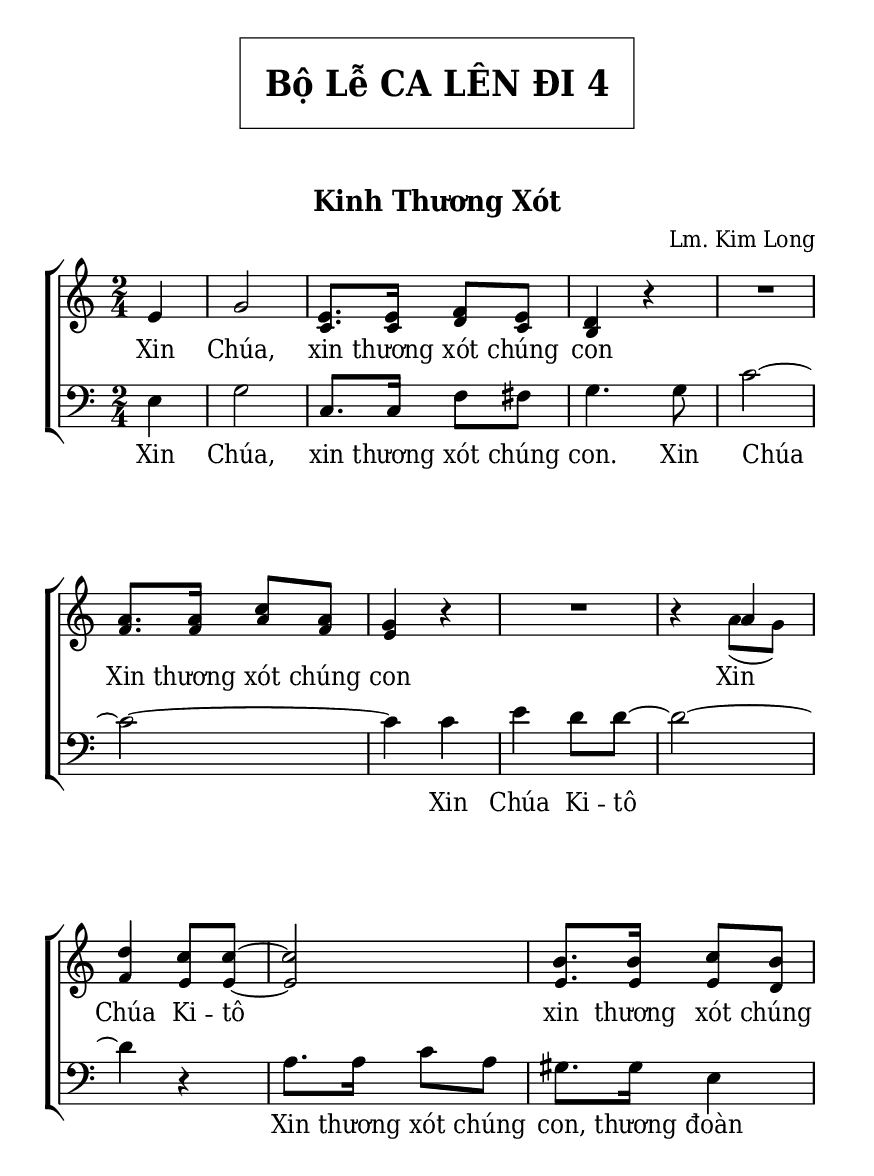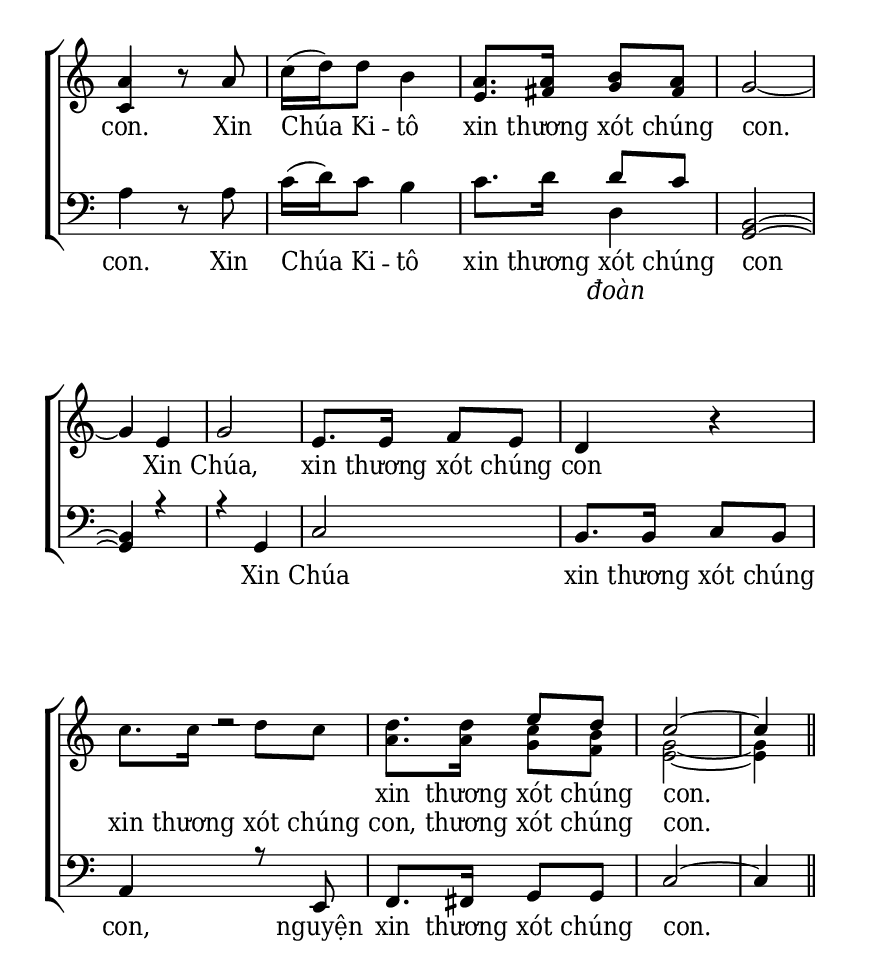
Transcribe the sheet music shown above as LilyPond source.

% Cài đặt chung
\version "2.22.1"
\include "english.ly"

\header {
  title = \markup \fill-line {
    \center-column {
      \box \pad-markup #2 "Bộ Lễ CA LÊN ĐI 4"
      \null \null
    }
  }
  subtitle = \markup { \huge \bold "Kinh Thương Xót" }
  composer = "Lm. Kim Long"
  %arranger = " "
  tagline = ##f
}

% Nhạc điệp khúc
nhacDiepKhucSop = \relative c' {
  \partial 4 e4 |
  g2 |
  e8. e16 f8 e |
  d4 r |
  R2
  a'8. a16 c8 a |
  g4 r |
  R2
  r4
  \once \override NoteColumn.force-hshift = #1
  a |
  d4 c8 c ~ |
  c2 |
  b8. b16 c8 b |
  a4 r8 a |
  c16 (d) d8 b4 |
  a8. a16 b8 a |
  g2 ~ |
  g4 e |
  g2 |
  e8. e16 f8 e |
  d4 r |
  R2
  d'8. d16 e8 d |
  c2 ~ |
  c4 \bar "||"
}

nhacDiepKhucAlto = \relative c' {
  e4 |
  g2 |
  c,8. c16 d8 c |
  b4 r |
  R2
  f'8. f16 a8 f |
  e4 r |
  R2
  r4 a8 (g) |
  f4 e8 e ~ |
  e2 |
  e8. e16 e8 d |
  c4 r8 a' |
  c16 (d) d8 b4 |
  e,8. fs16 g8 fs |
  g2 ~ |
  g4 e |
  g2 |
  e8. e16 f8 e |
  d4 r |
  c'8. c16
  \tweak extra-offset #'(3 . -1.65)
  ^\markup { \rest #"2" }
  d8 c |
  a8. a16 <c g>8 <b f> |
  <g e>2 ~ |
  <g e>4
}

nhacDiepKhucBas = \relative c {
  e4 |
  g2 |
  c,8. c16 f8 fs |
  g4. g8 |
  c2 ~ |
  c ~ |
  c4 c |
  e4 d8 d ~ |
  d2 ~ |
  d4 r |
  a8. a16 c8 a |
  gs8. gs16 e4 |
  a r8 a |
  c16 (d) c8 b4 |
  c8. d16
  <<
    {
      \voiceOne
      d8 c
    }
    \new Voice = "splitpart" {
      \voiceTwo
      d,4
    }
  >>
  <b g>2 ~ <b g>4 r |
  r g |
  c2 |
  b8. b16 c8 b |
  a4 r8 e |
  f8. fs16 g8 g |
  c2 ~ |
  c4
}

% Lời điệp khúc
loiDiepKhucSop = \lyricmode {
  Xin Chúa, xin thương xót chúng con
  Xin thương xót chúng con
  Xin Chúa Ki -- tô
  xin thương xót chúng con.
  Xin Chúa Ki -- tô
  xin thương xót chúng con.
  Xin Chúa, xin thương xót chúng con
  xin thương xót chúng con.
}

loiDiepKhucAlto = \lyricmode {
  \repeat unfold 37 { _ }
  xin thương xót chúng con,
  thương xót chúng con.
}

loiDiepKhucBas = \lyricmode {
  Xin Chúa, xin thương xót chúng con.
  Xin Chúa
  Xin Chúa Ki -- tô
  Xin thương xót chúng con,
  thương đoàn con.
  Xin Chúa Ki -- tô
  xin thương
  <<
  { xót }
  \new Lyrics {
	  \set associatedVoice = "beBas"
	  \override Lyrics.LyricText.font-shape = #'italic
	  đoàn
	}
  >>
  chúng con
  Xin Chúa
  xin thương xót chúng con,
  nguyện xin thương xót chúng con.
}

% Dàn trang
\paper {
  #(set-paper-size "a5")
  top-margin = 10\mm
  bottom-margin = 10\mm
  left-margin = 10\mm
  right-margin = 10\mm
  indent = #0
  #(define fonts
	 (make-pango-font-tree "Deja Vu Serif Condensed"
	 		       "Deja Vu Serif Condensed"
			       "Deja Vu Serif Condensed"
			       (/ 20 20)))
  print-page-number = ##f
  %page-count = #1
}

TongNhip = {
  \key c \major \time 2/4
  \set Timing.beamExceptions = #'()
  \set Timing.baseMoment = #(ly:make-moment 1/4)
}

% Đổi kích thước nốt cho bè phụ
notBePhu =
#(define-music-function (font-size music) (number? ly:music?)
   (for-some-music
     (lambda (m)
       (if (music-is-of-type? m 'rhythmic-event)
           (begin
             (set! (ly:music-property m 'tweaks)
                   (cons `(font-size . ,font-size)
                         (ly:music-property m 'tweaks)))
             #t)
           #f))
     music)
   music)

\score {
  \new ChoirStaff <<
    \new Staff = diepKhuc \with {
        \consists "Merge_rests_engraver"
        printPartCombineTexts = ##f
      } <<
      \new Voice \TongNhip \partCombine 
        \nhacDiepKhucSop
        \notBePhu -1 { \nhacDiepKhucAlto }
      \new NullVoice = nhacThamChieuSop \nhacDiepKhucSop
      \new Lyrics \lyricsto nhacThamChieuSop \loiDiepKhucSop
      \new NullVoice = nhacThamChieuAlto \nhacDiepKhucAlto
      \new Lyrics \lyricsto nhacThamChieuAlto \loiDiepKhucAlto
      >>
    \new Staff <<
        \clef "bass"
        \new Voice = beBas {
          \TongNhip \nhacDiepKhucBas
        }
        \new Lyrics = "hatLanMot" \lyricsto beBas \loiDiepKhucBas
    >>
  >>
  \layout {
    \override Lyrics.LyricSpace.minimum-distance = #0.8
    \override Score.BarNumber.break-visibility = ##(#f #f #f)
    \override Score.SpacingSpanner.uniform-stretching = ##t
  }
}
